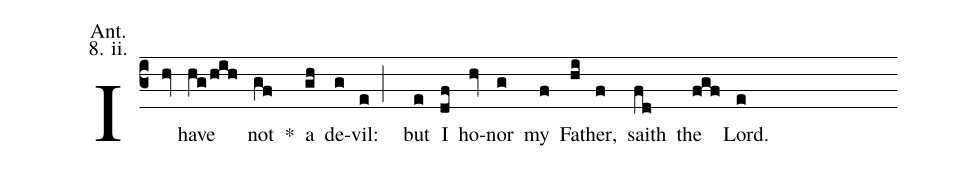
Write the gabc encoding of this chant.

annotation: Ant.;
annotation: 8. ii.;
%%
(c3) I(hv) have(hg/hih) not(gf) <sp>*</sp>() a(gh) de(g)vil:(e;) but(e) I(df) ho(hv)nor(g) my(f) Fa(hi)ther,(f) saith(fd) the(fgf) Lord.(e)
